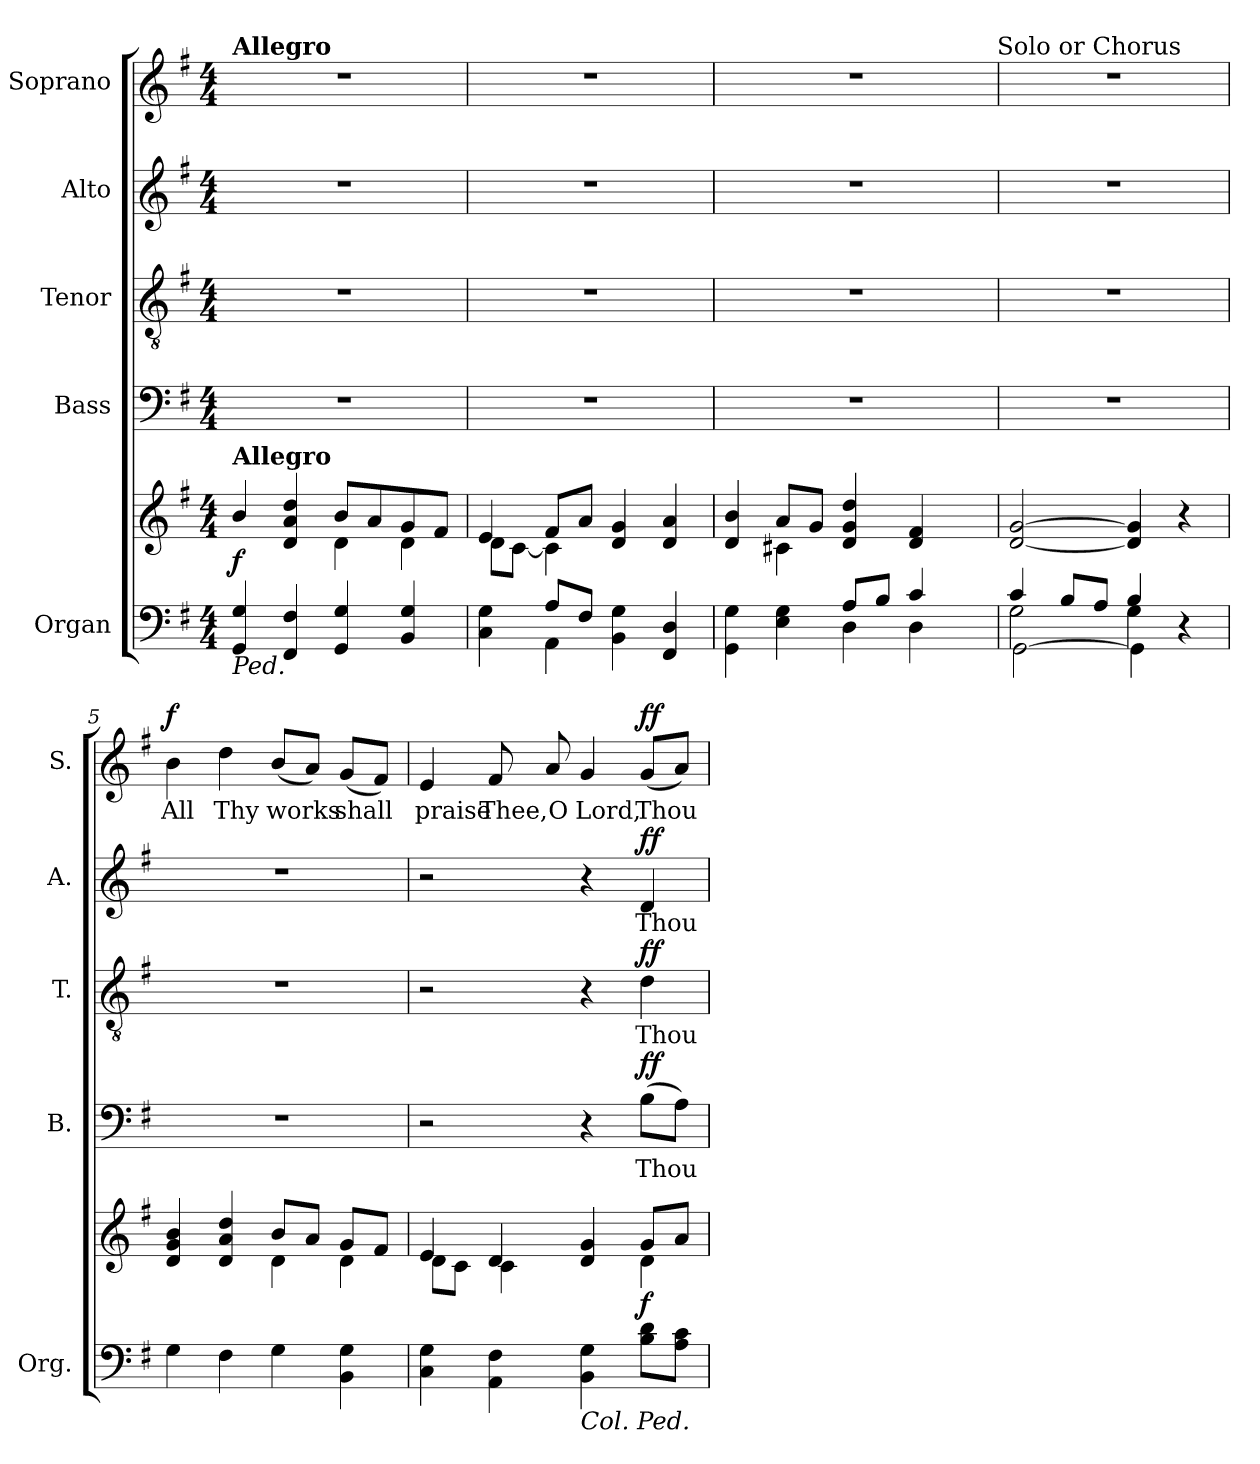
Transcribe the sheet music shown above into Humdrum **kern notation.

**kern	**kern	**dynam	**kern	**text	**dynam	**kern	**text	**dynam	**kern	**text	**dynam	**kern	**text	**dynam
*part5	*part5	*part5	*part4	*part4	*part4	*part3	*part3	*part3	*part2	*part2	*part2	*part1	*part1	*part1
*staff6	*staff5	*staff5/6	*staff4	*staff4	*staff4	*staff3	*staff3	*staff3	*staff2	*staff2	*staff2	*staff1	*staff1	*staff1
*I"Organ	*	*	*I"Bass	*	*	*I"Tenor	*	*	*I"Alto	*	*	*I"Soprano	*	*
*I'Org.	*	*	*I'B.	*	*	*I'T.	*	*	*I'A.	*	*	*I'S.	*	*
!!LO:PB:g=z
*clefF4	*clefG2	*	*clefF4	*	*	*clefGv2	*	*	*clefG2	*	*	*clefG2	*	*
*	*	*	*	*	*	*ITrd7c12	*	*	*	*	*	*	*	*
*k[f#]	*k[f#]	*	*k[f#]	*	*	*k[f#]	*	*	*k[f#]	*	*	*k[f#]	*	*
*G:	*G:	*	*G:	*	*	*G:	*	*	*G:	*	*	*G:	*	*
*M4/4	*M4/4	*	*M4/4	*	*	*M4/4	*	*	*M4/4	*	*	*M4/4	*	*
*MM120	*MM120	*	*MM120	*	*	*MM120	*	*	*MM120	*	*	*MM120	*	*
=1	=1	=1	=1	=1	=1	=1	=1	=1	=1	=1	=1	=1	=1	=1
*	*^	*	*	*	*	*	*	*	*	*	*	*	*	*
!	!	!	!	!	!	!	!	!	!	!	!	!	!LO:TX:a:B:t=Allegro	!	!
!	!LO:TX:a:B:t=Allegro	!	!	!	!	!	!	!	!	!	!	!	!	!	!
!LO:TX:b:i:t=Ped.	!	!	!	!	!	!	!	!	!	!	!	!	!	!	!
4GGi/ 4Gi	4bi/	2ryy	f	1r	.	.	1r	.	.	1r	.	.	1r	.	.
4FF#i/ 4F#i	4di/ 4ai 4ddi	.	.	.	.	.	.	.	.	.	.	.	.	.	.
4GGi/ 4Gi	8bi/L	4di\	.	.	.	.	.	.	.	.	.	.	.	.	.
.	8ai/	.	.	.	.	.	.	.	.	.	.	.	.	.	.
4BBi/ 4Gi	8gi/	4di\	.	.	.	.	.	.	.	.	.	.	.	.	.
.	8f#i/J	.	.	.	.	.	.	.	.	.	.	.	.	.	.
=2	=2	=2	=2	=2	=2	=2	=2	=2	=2	=2	=2	=2	=2	=2	=2
*^	*	*^	*	*	*	*	*	*	*	*	*	*	*	*	*
4Ci\ 4Gi	4ryy	4ei/	8di\L	2ryy	.	1r	.	.	1r	.	.	1r	.	.	1r	.	.
.	.	.	[8ci\J	.	.	.	.	.	.	.	.	.	.	.	.	.	.
8Ai/L	4AAi\	8f#i/L	4ci\]	.	.	.	.	.	.	.	.	.	.	.	.	.	.
8F#i/J	.	8ai/J	.	.	.	.	.	.	.	.	.	.	.	.	.	.	.
4BBi\ 4Gi	2ryy	4di/ 4gi	2ryy	4ryy	.	.	.	.	.	.	.	.	.	.	.	.	.
4FF#i/ 4Di	.	4di/ 4ai	.	4ryy	.	.	.	.	.	.	.	.	.	.	.	.	.
*	*	*	*v	*v	*	*	*	*	*	*	*	*	*	*	*	*	*
=3	=3	=3	=3	=3	=3	=3	=3	=3	=3	=3	=3	=3	=3	=3	=3	=3
*	*	*	*	*	*	*	*	*	*	*	*	*	*	*^	*	*
4GGi\ 4Gi	2ryy	4di/ 4bi	4ryy	.	1r	.	.	1r	.	.	1r	.	.	1r	2ryy	.	.
4Ei\ 4Gi	.	8ai/L	4c#Xi\	.	.	.	.	.	.	.	.	.	.	.	.	.	.
.	.	8gi/J	.	.	.	.	.	.	.	.	.	.	.	.	.	.	.
8Ai/L	4Di\	4di/ 4gi 4ddi	2ryy	.	.	.	.	.	.	.	.	.	.	.	4ryy	.	.
8Bi/J	.	.	.	.	.	.	.	.	.	.	.	.	.	.	.	.	.
4ci/	4Di\	4di/ 4f#i	.	.	.	.	.	.	.	.	.	.	.	.	8ryy	.	.
.	.	.	.	.	.	.	.	.	.	.	.	.	.	.	16ryy	.	.
.	.	.	.	.	.	.	.	.	.	.	.	.	.	.	32ryy	.	.
.	.	.	.	.	.	.	.	.	.	.	.	.	.	.	64ryy	.	.
.	.	.	.	.	.	.	.	.	.	.	.	.	.	.	128...ryy	.	.
!	!	!	!	!	!	!	!	!	!	!	!	!	!	!	!LO:TX:a:t=Solo or Chorus	!	!
.	.	.	.	.	.	.	.	.	.	.	.	.	.	.	1024ryy	.	.
*	*	*v	*v	*	*	*	*	*	*	*	*	*	*	*v	*v	*	*
=4	=4	=4	=4	=4	=4	=4	=4	=4	=4	=4	=4	=4	=4	=4	=4
*	*^	*	*	*	*	*	*	*	*	*	*	*	*	*	*
4ci/	2Gi\	[2GGi\	[2di/ [2gi	.	1r	.	.	1r	.	.	1r	.	.	1r	.	.
8Bi/L	.	.	.	.	.	.	.	.	.	.	.	.	.	.	.	.
8Ai/J	.	.	.	.	.	.	.	.	.	.	.	.	.	.	.	.
4Bi/	4Gi\	4GGi\]	4di/] 4gi]	.	.	.	.	.	.	.	.	.	.	.	.	.
4r	4ryy	4ryy	4r	.	.	.	.	.	.	.	.	.	.	.	.	.
*v	*v	*v	*	*	*	*	*	*	*	*	*	*	*	*	*	*
=5	=5	=5	=5	=5	=5	=5	=5	=5	=5	=5	=5	=5	=5	=5
*	*^	*	*	*	*	*	*	*	*	*	*	*	*	*
*^	*	*	*	*	*	*	*	*	*	*	*	*	*	*	*
*	*^	*	*	*	*	*	*	*	*	*	*	*	*	*	*	*
!LO:TX:b:i:t=Senza Ped.	!	!	!	!	!	!	!	!	!	!	!	!	!	!	!	!	!
!	!	!	!	!	!	!	!	!	!	!	!	!	!	!	!	!LO:LY:b:color=#000000	!
*v	*v	*v	*	*	*	*	*	*	*	*	*	*	*	*	*	*	*
4Gi\	4di/ 4gi 4bi	2ryy	.	1r	.	.	1r	.	.	1r	.	.	4bi\	All	f
!	!	!	!	!	!	!	!	!	!	!	!	!	!	!LO:LY:b:color=#000000	!
4F#i\	4di/ 4ai 4ddi	.	.	.	.	.	.	.	.	.	.	.	4ddi\	Thy	.
!	!	!	!	!	!	!	!	!	!	!	!	!	!	!LO:LY:b:color=#000000	!
4Gi\	8bi/L	4di\	.	.	.	.	.	.	.	.	.	.	(8bi/L	works	.
.	8ai/J	.	.	.	.	.	.	.	.	.	.	.	8ai/J)	.	.
!	!	!	!	!	!	!	!	!	!	!	!	!	!	!LO:LY:b:color=#000000	!
4BBi\ 4Gi	8gi/L	4di\	.	.	.	.	.	.	.	.	.	.	(8gi/L	shall	.
.	8f#i/J	.	.	.	.	.	.	.	.	.	.	.	8f#i/J)	.	.
=6	=6	=6	=6	=6	=6	=6	=6	=6	=6	=6	=6	=6	=6	=6	=6
!	!	!	!	!	!	!	!	!	!	!	!	!	!	!LO:LY:b:color=#000000	!
4Ci\ 4Gi	4ei/	8di\L	.	2r	.	.	2r	.	.	2r	.	.	4ei/	praise	.
.	.	8ci\J	.	.	.	.	.	.	.	.	.	.	.	.	.
!	!	!	!	!	!	!	!	!	!	!	!	!	!	!LO:LY:b:color=#000000	!
4AAi\ 4F#i	4di/	4ci\	.	.	.	.	.	.	.	.	.	.	8f#i/	Thee,	.
!	!	!	!	!	!	!	!	!	!	!	!	!	!	!LO:LY:b:color=#000000	!
.	.	.	.	.	.	.	.	.	.	.	.	.	8ai/	O	.
!LO:TX:b:i:t=Col. Ped.	!	!	!	!	!	!	!	!	!	!	!	!	!	!	!
!	!	!	!	!	!	!	!	!	!	!	!	!	!	!LO:LY:b:color=#000000	!
4BBi\ 4Gi	4di/ 4gi	4ryy	.	4r	.	.	4r	.	.	4r	.	.	4gi/	Lord,	.
!	!	!	!	!	!LO:LY:b:color=#000000	!	!	!	!	!	!	!	!	!	!
!	!	!	!	!	!	!	!	!LO:LY:b:color=#000000	!	!	!	!	!	!	!
!	!	!	!	!	!	!	!	!	!	!	!LO:LY:b:color=#000000	!	!	!	!
!	!	!	!	!	!	!	!	!	!	!	!	!	!	!LO:LY:b:color=#000000	!
8Bi\ 8diL	8gi/L	4di\	f	(8Bi\L	Thou	ff	4Di\	Thou	ff	4di/	Thou	ff	(8gi/L	Thou	ff
8Ai\ 8ciJ	8ai/J	.	.	8Ai\J)	.	.	.	.	.	.	.	.	8ai/J)	.	.
*	*v	*v	*	*	*	*	*	*	*	*	*	*	*	*	*
=	=	=	=	=	=	=	=	=	=	=	=	=	=	=
*-	*-	*-	*-	*-	*-	*-	*-	*-	*-	*-	*-	*-	*-	*-
